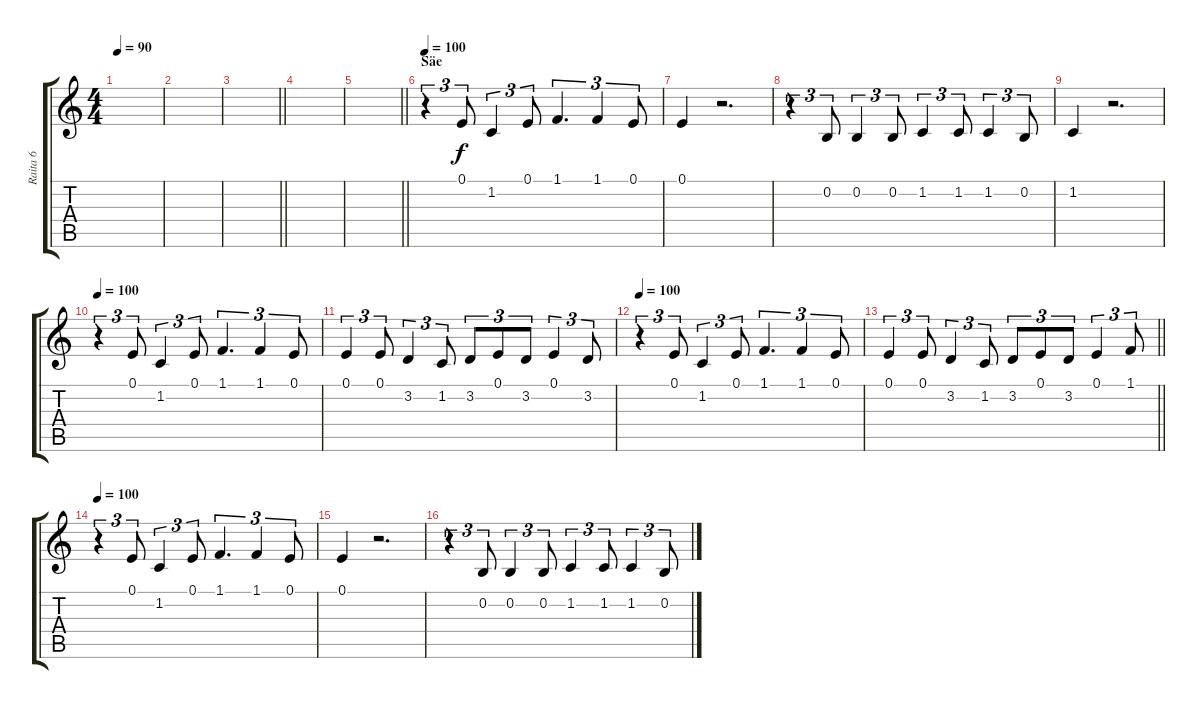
\track ("Raita 6" "Raita 6") {instrument lead6voice}
\staff {score tabs}
\tuning (E4 B3 G3 D3 A2 E2) {hide}
\ts (4 4)
\tempo 90
\clef g2
\ks c
|
|
\barLineRight lightlight
|
|
\barLineRight lightlight
|
\section ("" "Säe")
\tempo 100
r.4{tu (3 2)} 0.1.8{tu (3 2)} 1.2.4{tu (3 2)} 0.1.8{tu (3 2)} 1.1.4{d tu (3 2)} 1.1.4{tu (3 2)} 0.1.8{tu (3 2)} |
0.1.4 r.2{d} |
r.4{tu (3 2)} 0.2.8{tu (3 2)} 0.2.4{tu (3 2)} 0.2.8{tu (3 2)} 1.2.4{tu (3 2)} 1.2.8{tu (3 2)} 1.2.4{tu (3 2)} 0.2.8{tu (3 2)} |
1.2.4 r.2{d} |
\tempo 100
r.4{tu (3 2)} 0.1.8{tu (3 2)} 1.2.4{tu (3 2)} 0.1.8{tu (3 2)} 1.1.4{d tu (3 2)} 1.1.4{tu (3 2)} 0.1.8{tu (3 2)} |
0.1.4{tu (3 2)} 0.1.8{tu (3 2)} 3.2.4{tu (3 2)} 1.2.8{tu (3 2)} 3.2.8{tu (3 2)} 0.1.8{tu (3 2)} 3.2.8{tu (3 2)} 0.1.4{tu (3 2)} 3.2.8{tu (3 2)} |
\tempo 100
r.4{tu (3 2)} 0.1.8{tu (3 2)} 1.2.4{tu (3 2)} 0.1.8{tu (3 2)} 1.1.4{d tu (3 2)} 1.1.4{tu (3 2)} 0.1.8{tu (3 2)} |
\barLineRight lightlight
0.1.4{tu (3 2)} 0.1.8{tu (3 2)} 3.2.4{tu (3 2)} 1.2.8{tu (3 2)} 3.2.8{tu (3 2)} 0.1.8{tu (3 2)} 3.2.8{tu (3 2)} 0.1.4{tu (3 2)} 1.1.8{tu (3 2)} |
\tempo 100
r.4{tu (3 2)} 0.1.8{tu (3 2)} 1.2.4{tu (3 2)} 0.1.8{tu (3 2)} 1.1.4{d tu (3 2)} 1.1.4{tu (3 2)} 0.1.8{tu (3 2)} |
0.1.4 r.2{d} |
r.4{tu (3 2)} 0.2.8{tu (3 2)} 0.2.4{tu (3 2)} 0.2.8{tu (3 2)} 1.2.4{tu (3 2)} 1.2.8{tu (3 2)} 1.2.4{tu (3 2)} 0.2.8{tu (3 2)}
